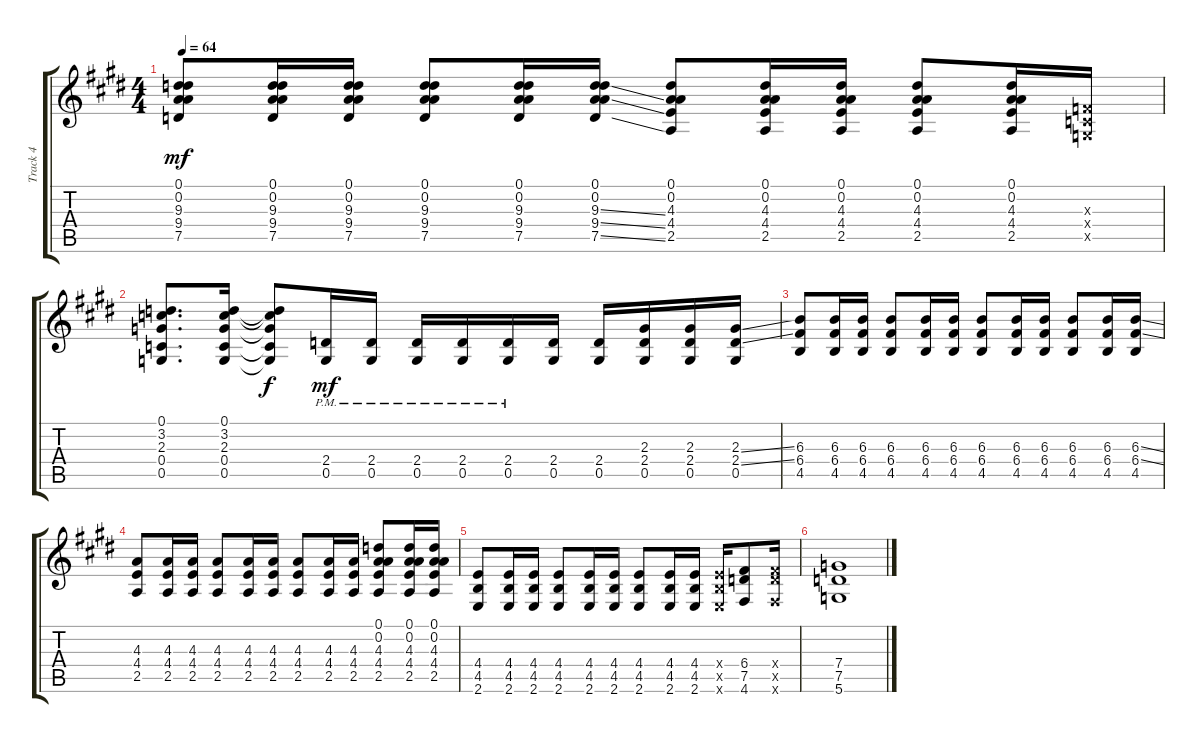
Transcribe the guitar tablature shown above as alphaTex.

\track ("Track 4" "Track 4") {instrument distortionguitar}
\staff {score tabs}
\tuning (D4 A3 F3 C3 G2 D2) {hide}
\ts (4 4)
\tempo 64
\clef g2
\ks e
(0.1 0.2 9.3 9.4 7.5).8{dy mf} (0.1 0.2 9.3 9.4 7.5).16 (0.1 0.2 9.3 9.4 7.5).16 (0.1 0.2 9.3 9.4 7.5).8 (0.1 0.2 9.3 9.4 7.5).16 (0.1 0.2 9.3{ss} 9.4{ss} 7.5{ss}).16 (0.1 0.2 4.3 4.4 2.5).8 (0.1 0.2 4.3 4.4 2.5).16 (0.1 0.2 4.3 4.4 2.5).16 (0.1 0.2 4.3 4.4 2.5).8 (0.1 0.2 4.3 4.4 2.5).16 (0.3{x} 0.4{x} 0.5{x}).16 |
(0.1 3.2 2.3 0.4 0.5).8{d} (0.1 3.2 2.3 0.4 0.5).16 (0.1{t} 3.2{t} 2.3{t} 0.4{t} 0.5{t}).8{dy f} (2.4{pm} 0.5{pm}).16{dy mf} (2.4{pm} 0.5{pm}).16 (2.4{pm} 0.5{pm}).16 (2.4{pm} 0.5{pm}).16 (2.4{pm} 0.5{pm}).16 (2.4 0.5).16 (2.4 0.5).16 (2.3 2.4 0.5).16 (2.3 2.4 0.5).16 (2.3{ss} 2.4{ss} 0.5).16 |
(6.3 6.4 4.5).8 (6.3 6.4 4.5).16 (6.3 6.4 4.5).16 (6.3 6.4 4.5).8 (6.3 6.4 4.5).16 (6.3 6.4 4.5).16 (6.3 6.4 4.5).8 (6.3 6.4 4.5).16 (6.3 6.4 4.5).16 (6.3 6.4 4.5).8 (6.3 6.4 4.5).16 (6.3{ss} 6.4{ss} 4.5).16 |
(4.3 4.4 2.5).8 (4.3 4.4 2.5).16 (4.3 4.4 2.5).16 (4.3 4.4 2.5).8 (4.3 4.4 2.5).16 (4.3 4.4 2.5).16 (4.3 4.4 2.5).8 (4.3 4.4 2.5).16 (4.3 4.4 2.5).16 (0.1 0.2 4.3 4.4 2.5).8 (0.1 0.2 4.3 4.4 2.5).16 (0.1 0.2 4.3 4.4 2.5).16 |
(4.4 4.5 2.6).8 (4.4 4.5 2.6).16 (4.4 4.5 2.6).16 (4.4 4.5 2.6).8 (4.4 4.5 2.6).16 (4.4 4.5 2.6).16 (4.4 4.5 2.6).8 (4.4 4.5 2.6).16 (4.4 4.5 2.6).16 (4.4{x} 4.5{x} 2.6{x}).16 (6.4 7.5 4.6).8 (6.4{x} 7.5{x} 4.6{x}).16 |
(7.4 7.5 5.6).1
